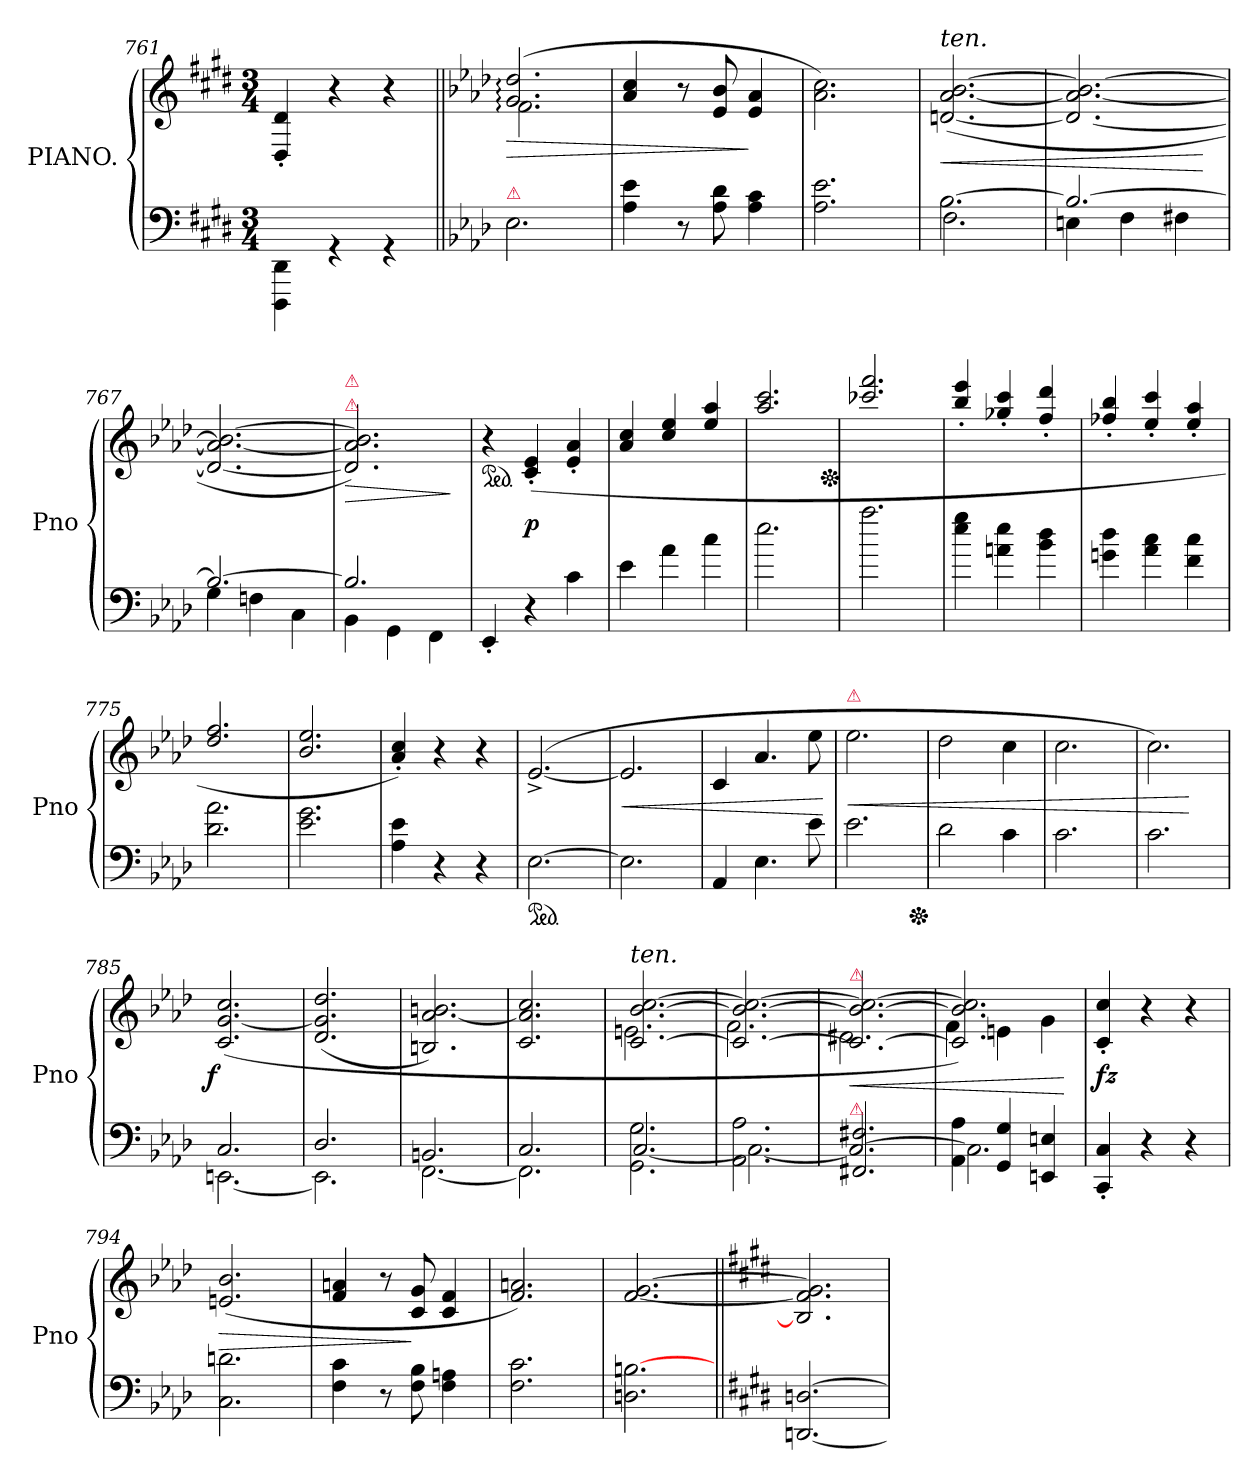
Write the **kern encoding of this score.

**kern	**kern	**dynam
*part1	*part1	*part1
*staff2	*staff1	*staff1/2
*I"PIANO.	*	*
*I'Pno	*	*
*clefF4	*clefG2	*
*k[f#c#g#d#]	*k[f#c#g#d#]	*
*M3/4	*M3/4	*
=761	=761	=761
4DDD#\ 4DD#\	4D#'>/ 4d#'>/	.
4rGG	4r	.
4rGG	4r	.
=762||	=762||	=762||
*k[b-e-a-d-]	*k[b-e-a-d-]	*
*	*^	*
!LO:TX:a:color=crimson:t=⚠	!	!	!
2.E-:	(>2.g: 2.dd-:	2.f:	>
*	*v	*v	*
=763	=763	=763
4A- 4e-	4a-/ 4cc/	.
8r	8r	.
8A- 8d-	8e- 8b-	.
4A- 4c	4e- 4a-	]
=764	=764	=764
2.A- 2.e-	2.a-\ 2.cc\)	.
=765	=765	=765
*^	*	*
!	!	!LO:TX:a:i:t=ten.	!
!	!	!	!LO:HP:b
[>2.B-\	2.F	(>[<2.dn [>2.a- [>2.b-	<
=766	=766	=766	=766
2.B-_>	4En	2.dn_< 2.a-_> 2.b-_>	.
.	4F	.	.
.	4F#X	.	.
*v	*v	*	*
.	.	[
=767	=767	=767
*^	*	*
2.B-_	4G	2.dn_ 2.a-_ 2.b-_	.
.	4Fn	.	.
.	4C	.	.
=768	=768	=768	=768
!	!	!LO:TX:a:color=crimson:t=⚠	!
!	!	!LO:TX:a:color=crimson:t=⚠	!
!	!	!	!LO:HP:b
2.B-]	4BB-	2.dn] 2.a-] 2.b-])	>
.	4GG	.	.
.	4FF	.	.
*v	*v	*	*
.	.	]
=769	=769	=769
*	*ped	*
4EE-'</	4r	.
4r	(>4c'> 4e-'>	p
4c\	4e-'> 4a-'>	.
=770	=770	=770
4e-\	4a-/ 4cc/	.
4a-\	4cc/ 4ee-/	.
4cc\	4ee-/ 4aa-/	.
=771	=771	=771
2.ee-\	2.aa-/ 2.ccc/	.
*	*Xped	*
=772	=772	=772
2.aa-\	2.ccc-X/ 2.fff/	.
=773	=773	=773
4ee-\ 4gg\	4bb-'>/ 4eee-'>/	.
4an\ 4ee-\	4gg-X'>/ 4ccc'>/	.
4b-\ 4dd-\	4ff'>/ 4ddd-'>/	.
=774	=774	=774
4gn\ 4dd-\	4ff-X'>/ 4bb-'>/	.
4a-\ 4cc\	4ee-'>/ 4ccc'>/	.
4f\ 4cc\	4ee-'>/ 4aa-'>/	.
=775	=775	=775
2.d-\ 2.a-\	2.dd-/ 2.ff/	.
=776	=776	=776
2.e-\ 2.g\	2.b-/ 2.ee-/	.
=777	=777	=777
4A-\ 4e-\	4a-'>/ 4cc'>/)	.
4r	4r	.
4r	4r	.
=778	=778	=778
*ped	*	*
[2.E-	(>[2.e-^<	.
=779	=779	=779
2.E-]	2.e-]	<
=780	=780	=780
4AA-/	4c	.
4.E-	4.a-	.
8e-	8ee-\	.
.	.	[
=781	=781	=781
!	!LO:TX:a:i:color=crimson:t=⚠	!
2.e-	2.ee-	<
*Xped	*	*
=782	=782	=782
2d-	2dd-	.
4c	4cc	.
=783	=783	=783
2.c	2.cc	.
=784	=784	=784
2.c	2.cc)	.
.	.	[
=785	=785	=785
*^	*	*
!	!	!	!LO:DY:rj
2.C	[2.EEn	(>2.c [2.g 2.cc	f
=786	=786	=786	=786
2.D-	2.EEn]	(>2.d- 2.g] 2.dd-	.
=787	=787	=787	=787
2.BBn	[2.FF	2.Bn [2.a- 2.bn)	.
=788	=788	=788	=788
2.C	2.FF]	2.c 2.a-] 2.cc	.
=789	=789	=789	=789
*	*	*^	*
!	!	!LO:TX:a:i:t=ten.	!	!
2.GG\ 2.G\	[>2.C/	[<2.c/ [2.b-/ [2.cc/	2.en	.
=790	=790	=790	=790	=790
2.AA-\ 2.A-\	2.C_	2.c_</ 2.b-_/ 2.cc_/	2.f	.
=791	=791	=791	=791	=791
!	!	!LO:TX:a:color=crimson:t=⚠	!	!
!LO:TX:a:color=crimson:t=⚠	!	!	!	!
2.C/_	2.FF#X/ 2.F#X/	2.c_/ 2.b-_/ 2.cc_/	2.d#X	<
=792	=792	=792	=792	=792
4AA-\ 4A-\	2.C]	2.c] 2.b-] 2.cc])	4f	.
4GG/ 4G/	.	.	4en	.
4EEn/ 4En/	.	.	4g	.
*v	*v	*	*	*
*	*v	*v	*
.	.	[
=793	=793	=793
4CC'< 4C'<	4c'> 4cc'>	fz
4r	4r	.
4r	4r	.
=794	=794	=794
2.C 2.dn	(>2.en 2.b-	>
=795	=795	=795
4F 4c	4f 4an	.
8r	8r	.
8F 8B-	8c 8g	]
4F 4An	4c 4f	.
=796	=796	=796
2.F 2.c	2.f 2.an)	.
=797	=797	=797
2.Dn [<2.Bn	[2.f [2.g	.
=798||	=798||	=798||
*k[f#c#g#d#]	*k[f#c#g#d#]	*
[2.DDn [2.Dn	2.B] 2.fn] 2.gn]	.
=	=	=
*-	*-	*-
